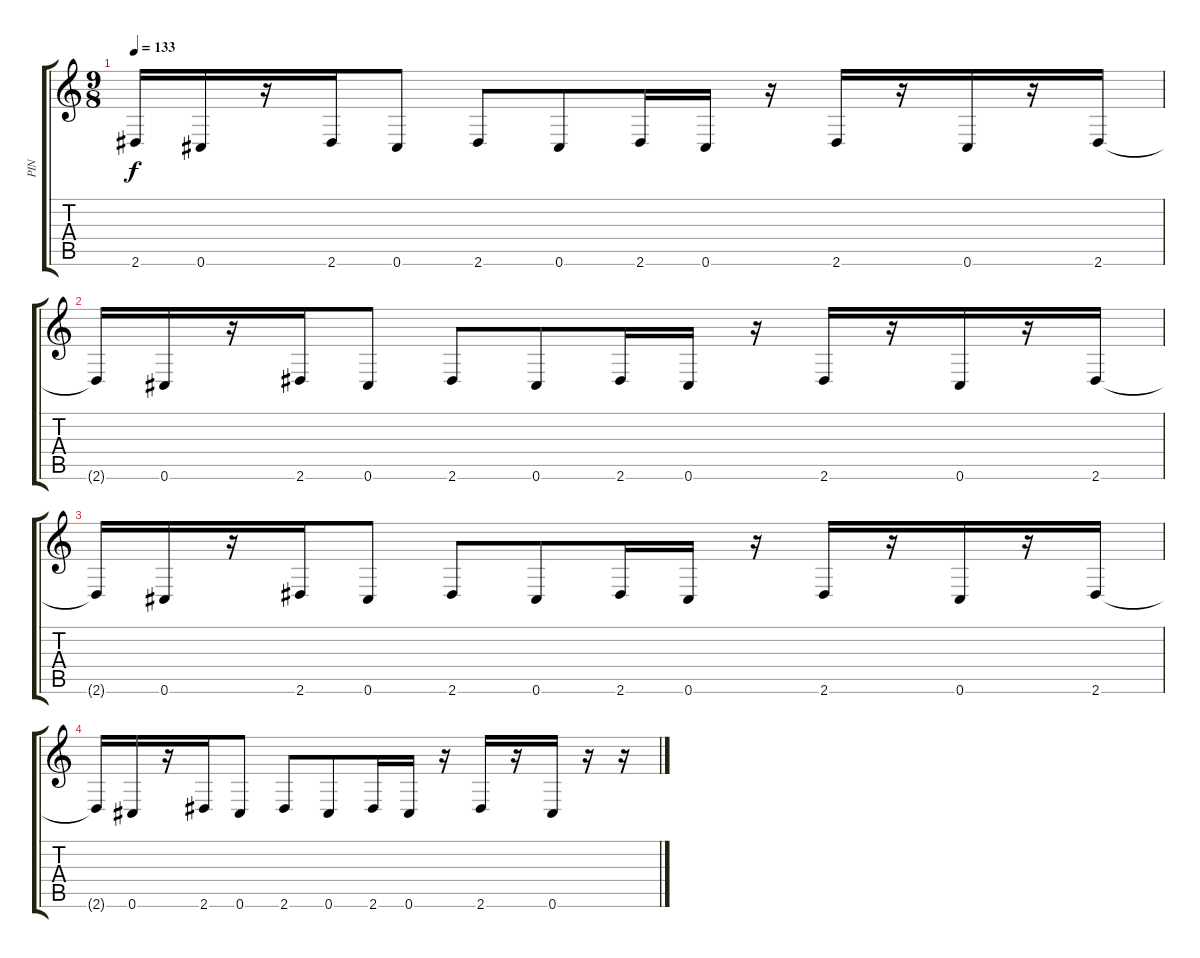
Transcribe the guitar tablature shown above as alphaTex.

\track ("PIN" "PIN") {instrument distortionguitar}
\staff {score tabs}
\tuning (Eb4 Bb3 Gb3 Db3 Ab2 Db2) {hide}
\ts (9 8)
\tempo 133
\clef g2
\ks c
2.6{t}.16{dy f} 0.6.16 r.16 2.6.16 0.6.8 2.6.8 0.6.8 2.6.16 0.6.16 r.16 2.6.16 r.16 0.6.16 r.16 2.6.16 |
2.6{t}.16 0.6.16 r.16 2.6.16 0.6.8 2.6.8 0.6.8 2.6.16 0.6.16 r.16 2.6.16 r.16 0.6.16 r.16 2.6.16 |
2.6{t}.16 0.6.16 r.16 2.6.16 0.6.8 2.6.8 0.6.8 2.6.16 0.6.16 r.16 2.6.16 r.16 0.6.16 r.16 2.6.16 |
2.6{t}.16 0.6.16 r.16 2.6.16 0.6.8 2.6.8 0.6.8 2.6.16 0.6.16 r.16 2.6.16 r.16 0.6.16 r.16 r.16
